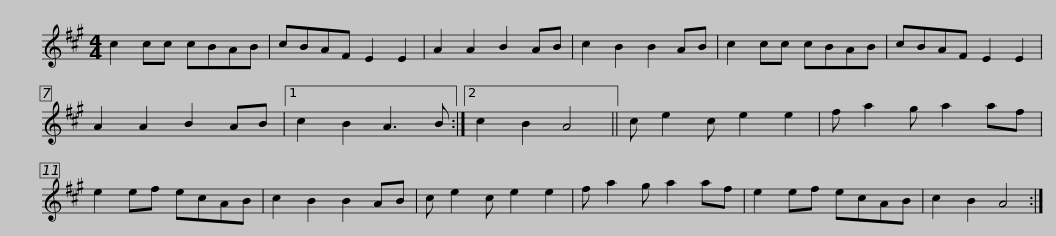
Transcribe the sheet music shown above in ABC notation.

X:1
L:1/8
M:4/4
I:linebreak $
K:A
V:1 treble
V:1
 c2 cc cBAB | cBAF E2 E2 | A2 A2 B2 AB | c2 B2 B2 AB | c2 cc cBAB | %5
 cBAF E2 E2 | A2 A2 B2 AB |1$ c2 B2 A3 B :|2 c2 B2 A4 || c e2 c e2 e2 | %10
 f a2 g a2 af | e2 ef ecAB | c2 B2 B2 AB | c e2 c e2 e2 |$ f a2 g a2 af | %15
 e2 ef ecAB | c2 B2 A4 :| %17
